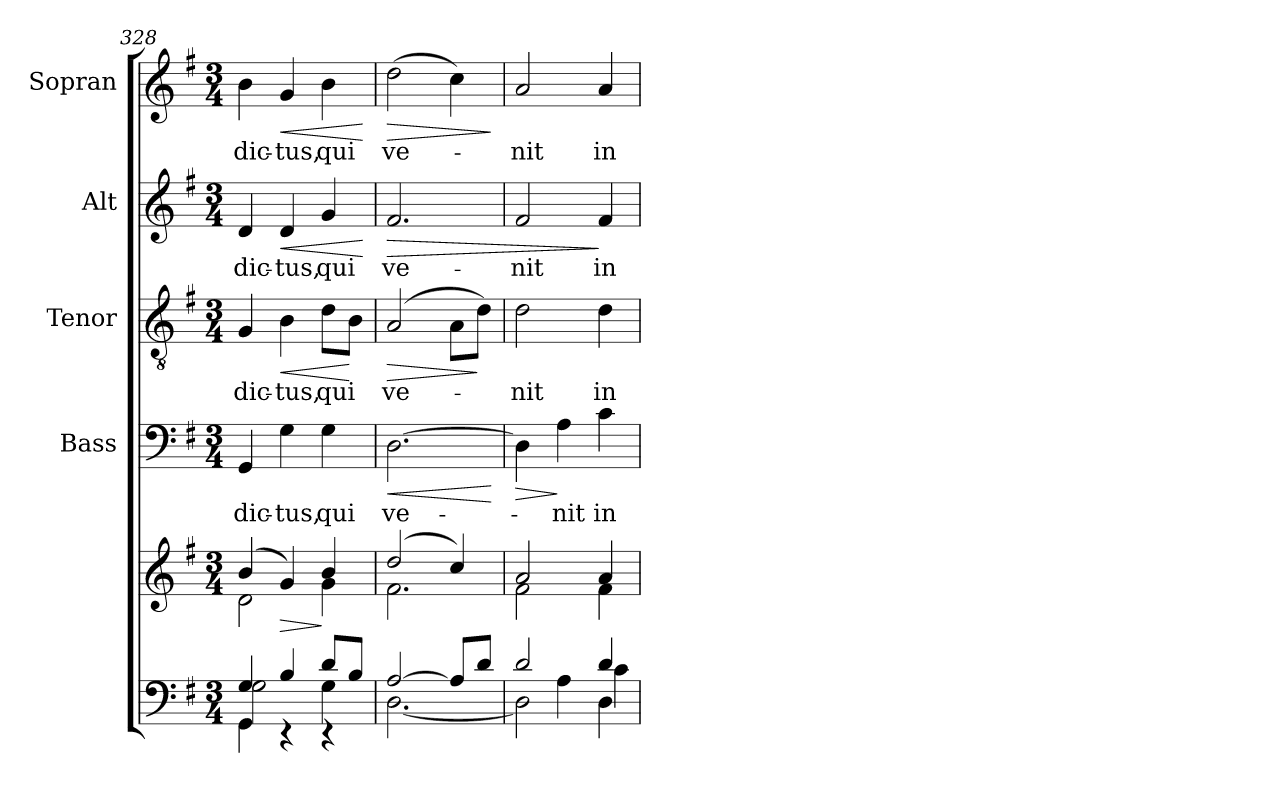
**kern	**kern	**dynam	**kern	**text	**dynam	**kern	**text	**dynam	**kern	**text	**dynam	**kern	**text	**dynam
*part5	*part5	*part5	*part4	*part4	*part4	*part3	*part3	*part3	*part2	*part2	*part2	*part1	*part1	*part1
*staff6	*staff5	*staff5/6	*staff4	*staff4	*staff4	*staff3	*staff3	*staff3	*staff2	*staff2	*staff2	*staff1	*staff1	*staff1
*	*	*	*I"Bass	*	*	*I"Tenor	*	*	*I"Alt	*	*	*I"Sopran	*	*
*	*	*	*I'B.	*	*	*I'T.	*	*	*I'A.	*	*	*I'S.	*	*
*clefF4	*clefG2	*	*clefF4	*	*	*clefGv2	*	*	*clefG2	*	*	*clefG2	*	*
*k[f#]	*k[f#]	*	*k[f#]	*	*	*k[f#]	*	*	*k[f#]	*	*	*k[f#]	*	*
*G:	*G:	*	*G:	*	*	*G:	*	*	*G:	*	*	*G:	*	*
*M3/4	*M3/4	*	*M3/4	*	*	*M3/4	*	*	*M3/4	*	*	*M3/4	*	*
=328	=328	=328	=328	=328	=328	=328	=328	=328	=328	=328	=328	=328	=328	=328
*^	*^	*	*	*	*	*	*	*	*	*	*	*	*	*
*	*^	*	*	*	*	*	*	*	*	*	*	*	*	*	*	*
!	!	!	!	!	!	!	!LO:LY:b	!	!	!LO:LY:b	!	!	!LO:LY:b	!	!	!LO:LY:b	!
4G!/	4GG\	2G!\	(<4b!/	2d!\	.	4GG/	-dic-	.	4G/	-dic-	.	4d/	-dic-	.	4b\	-dic-	.
!	!	!	!	!	!LO:HP:b	!	!LO:LY:b	!	!	!LO:LY:b	!LO:HP:b	!	!LO:LY:b	!LO:HP:b	!	!LO:LY:b	!LO:HP:b
4B!/	4rEE	.	4g!/)	.	>	4G\	-tus,	.	4B\	-tus,	<	4d/	-tus,	<	4g/	-tus,	<
!	!	!	!	!	!	!	!LO:LY:b	!	!	!LO:LY:b	!	!	!LO:LY:b	!	!	!LO:LY:b	!
8d!/L	4rEE	4G!\	4b!/	4g!\	]	4G\	qui	.	8d\L	qui	.	4g/	qui	.	4b\	qui	.
8B!/J	.	.	.	.	.	.	.	.	8B\J	.	[	.	.	.	.	.	.
*v	*v	*v	*	*	*	*	*	*	*	*	*	*	*	*	*	*	*
*	*v	*v	*	*	*	*	*	*	*	*	*	*	*	*	*
.	.	.	.	.	.	.	.	.	.	.	[	.	.	[
=329	=329	=329	=329	=329	=329	=329	=329	=329	=329	=329	=329	=329	=329	=329
*^	*^	*	*	*	*	*	*	*	*	*	*	*	*	*
!	!	!	!	!	!	!LO:LY:b	!LO:HP:b	!	!LO:LY:b	!LO:HP:b	!	!LO:LY:b	!LO:HP:b	!	!LO:LY:b	!LO:HP:b
[>2A!/	[<2.D\	(<2dd!/	2.f#!\	.	[2.D\	ve-	<	(2A/	ve-	>	2.f#/	ve-	>	(>2dd\	ve-	>
8A!/L]	.	4cc!/)	.	.	.	.	.	8A\L	.	.	.	.	.	4cc\)	.	.
8d!/J	.	.	.	.	.	.	.	8d\J)	.	]	.	.	.	.	.	.
*v	*v	*	*	*	*	*	*	*	*	*	*	*	*	*	*	*
*	*v	*v	*	*	*	*	*	*	*	*	*	*	*	*	*
.	.	.	.	.	[	.	.	.	.	.	.	.	.	]
=330	=330	=330	=330	=330	=330	=330	=330	=330	=330	=330	=330	=330	=330	=330
*^	*^	*	*	*	*	*	*	*	*	*	*	*	*	*
*	*^	*	*	*	*	*	*	*	*	*	*	*	*	*	*	*
!	!	!	!	!	!	!	!	!LO:HP:b	!	!LO:LY:b	!	!	!LO:LY:b	!	!	!LO:LY:b	!
2d!/	2D\]	4ryy	2a!/	2f#!\	.	4D\]	.	>	2d\	-nit	.	2f#/	-nit	.	2a/	-nit	.
!	!	!	!	!	!	!	!LO:LY:b	!	!	!	!	!	!	!	!	!	!
.	.	4A!\	.	.	.	4A\	-nit	]	.	.	.	.	.	.	.	.	.
!	!	!	!	!	!	!	!LO:LY:b	!	!	!LO:LY:b	!	!	!LO:LY:b	!	!	!LO:LY:b	!
4d!/	4D\	4c!\	4a!/	4f#!\	.	4c\	in	.	4d\	in	.	4f#/	in	]	4a/	in	.
*v	*v	*v	*	*	*	*	*	*	*	*	*	*	*	*	*	*	*
*	*v	*v	*	*	*	*	*	*	*	*	*	*	*	*	*
=	=	=	=	=	=	=	=	=	=	=	=	=	=	=
*-	*-	*-	*-	*-	*-	*-	*-	*-	*-	*-	*-	*-	*-	*-
